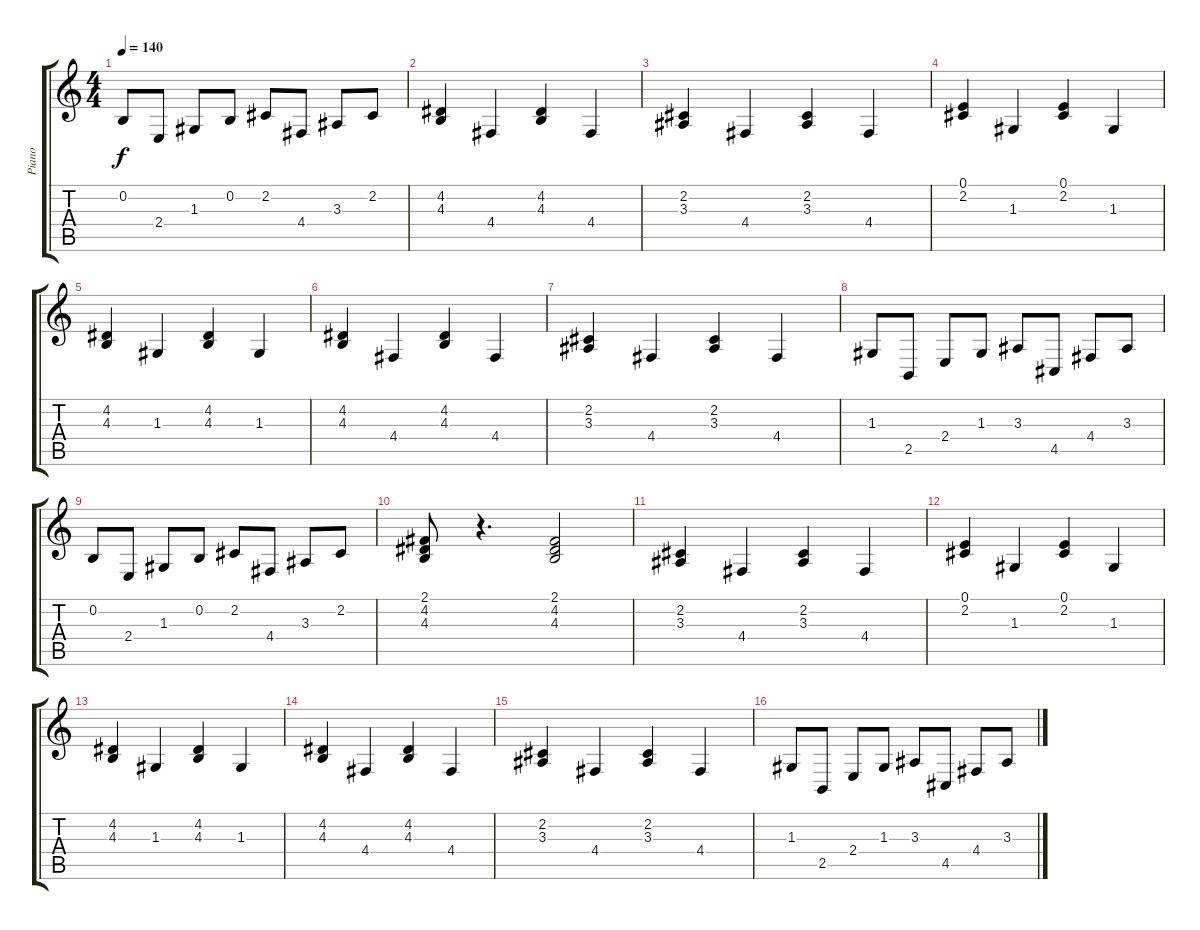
\track ("Piano" "Piano") {instrument acousticgrandpiano}
\staff {score tabs}
\tuning (E4 B3 G3 D3 A2 E2) {hide}
\ts (4 4)
\tempo 140
\clef g2
\ks c
0.2.8{dy f} 2.4.8 1.3.8 0.2.8 2.2.8 4.4.8 3.3.8 2.2.8 |
(4.2 4.3).4 4.4.4 (4.2 4.3).4 4.4.4 |
(2.2 3.3).4 4.4.4 (2.2 3.3).4 4.4.4 |
(0.1 2.2).4 1.3.4 (0.1 2.2).4 1.3.4 |
(4.2 4.3).4 1.3.4 (4.2 4.3).4 1.3.4 |
(4.2 4.3).4 4.4.4 (4.2 4.3).4 4.4.4 |
(2.2 3.3).4 4.4.4 (2.2 3.3).4 4.4.4 |
1.3.8 2.5.8 2.4.8 1.3.8 3.3.8 4.5.8 4.4.8 3.3.8 |
0.2.8 2.4.8 1.3.8 0.2.8 2.2.8 4.4.8 3.3.8 2.2.8 |
(2.1 4.2 4.3).8 r.4{d} (2.1 4.2 4.3).2 |
(2.2 3.3).4 4.4.4 (2.2 3.3).4 4.4.4 |
(0.1 2.2).4 1.3.4 (0.1 2.2).4 1.3.4 |
(4.2 4.3).4 1.3.4 (4.2 4.3).4 1.3.4 |
(4.2 4.3).4 4.4.4 (4.2 4.3).4 4.4.4 |
(2.2 3.3).4 4.4.4 (2.2 3.3).4 4.4.4 |
1.3.8 2.5.8 2.4.8 1.3.8 3.3.8 4.5.8 4.4.8 3.3.8
